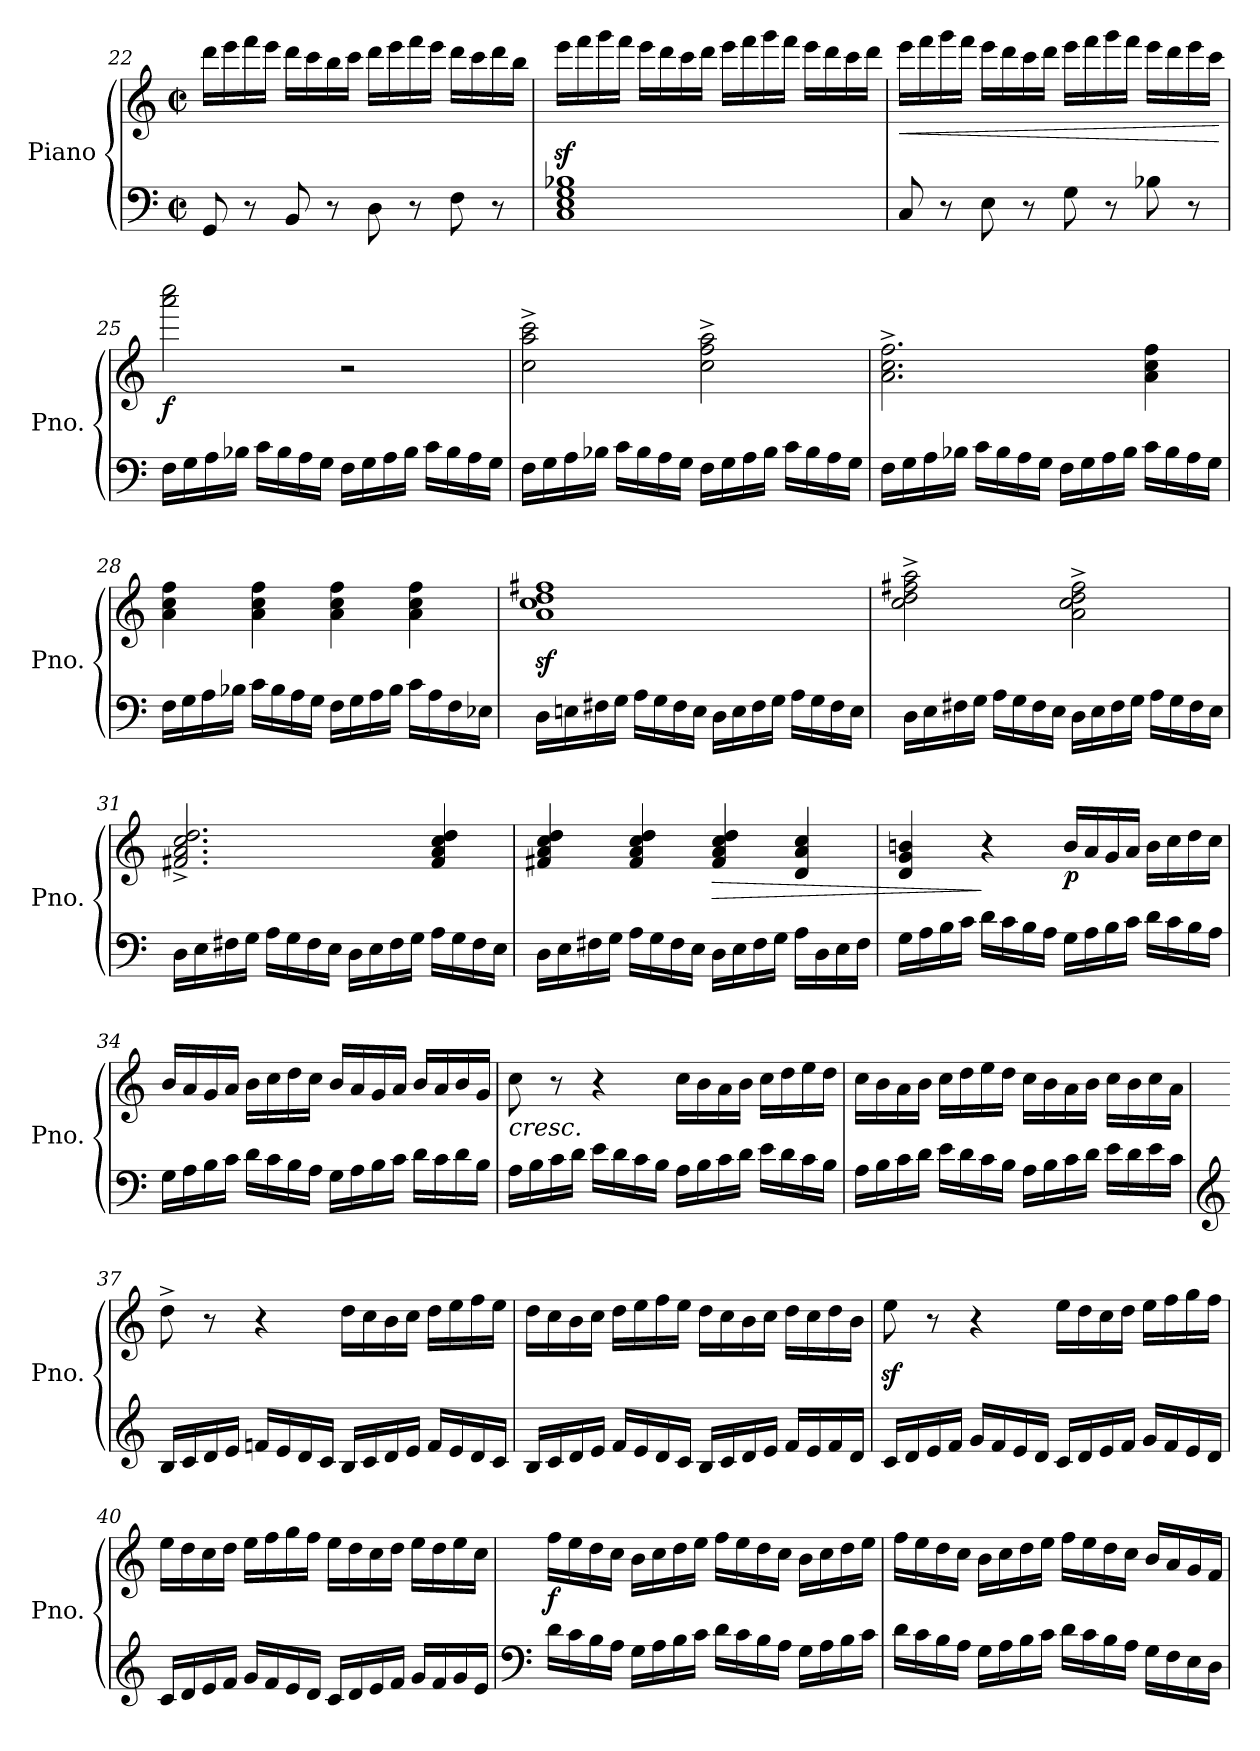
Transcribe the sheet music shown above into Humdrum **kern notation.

**kern	**kern	**dynam
*part1	*part1	*part1
*staff2	*staff1	*staff1/2
*I"Piano	*	*
*I'Pno.	*	*
*clefF4	*clefG2	*
*k[]	*k[]	*
*M2/2	*M2/2	*
*met(c|)	*met(c|)	*
=22	=22	=22
8GG/	16ddd\LL	.
.	16eee\	.
8r	16fff\	.
.	16eee\JJ	.
8BB/	16ddd\LL	.
.	16ccc\	.
8r	16bb\	.
.	16ccc\JJ	.
8D\	16ddd\LL	.
.	16eee\	.
8r	16fff\	.
.	16eee\JJ	.
8F\	16ddd\LL	.
.	16ccc\	.
8r	16ddd\	.
.	16bb\JJ	.
=23	=23	=23
1C 1E 1G 1B-X	16eeez<\LL	.
.	16fff\	.
.	16ggg\	.
.	16fff\JJ	.
.	16eee\LL	.
.	16ddd\	.
.	16ccc\	.
.	16ddd\JJ	.
.	16eee\LL	.
.	16fff\	.
.	16ggg\	.
.	16fff\JJ	.
.	16eee\LL	.
.	16ddd\	.
.	16ccc\	.
.	16ddd\JJ	.
=24	=24	=24
!	!	!LO:HP:b
8C/	16eee\LL	<
.	16fff\	.
8r	16ggg\	.
.	16fff\JJ	.
8E\	16eee\LL	.
.	16ddd\	.
8r	16ccc\	.
.	16ddd\JJ	.
8G\	16eee\LL	.
.	16fff\	.
8r	16ggg\	.
.	16fff\JJ	.
8B-X\	16eee\LL	.
.	16ddd\	.
8r	16eee\	.
.	16ccc\JJ	.
.	.	[
=25	=25	=25
!	!	!LO:DY:b
16F\LL	2aaa\ 2cccc\	f
16G\	.	.
16A\	.	.
16B-X\JJ	.	.
16c\LL	.	.
16B-\	.	.
16A\	.	.
16G\JJ	.	.
16F\LL	2r	.
16G\	.	.
16A\	.	.
16B-\JJ	.	.
16c\LL	.	.
16B-\	.	.
16A\	.	.
16G\JJ	.	.
=26	=26	=26
16F\LL	2cc\^ 2aa\^ 2ccc\^	.
16G\	.	.
16A\	.	.
16B-X\JJ	.	.
16c\LL	.	.
16B-\	.	.
16A\	.	.
16G\JJ	.	.
16F\LL	2cc\^ 2ff\^ 2aa\^	.
16G\	.	.
16A\	.	.
16B-\JJ	.	.
16c\LL	.	.
16B-\	.	.
16A\	.	.
16G\JJ	.	.
=27	=27	=27
16F\LL	2.a\^ 2.cc\^ 2.ff\^	.
16G\	.	.
16A\	.	.
16B-X\JJ	.	.
16c\LL	.	.
16B-\	.	.
16A\	.	.
16G\JJ	.	.
16F\LL	.	.
16G\	.	.
16A\	.	.
16B-\JJ	.	.
16c\LL	4a\ 4cc\ 4ff\	.
16B-\	.	.
16A\	.	.
16G\JJ	.	.
=28	=28	=28
16F\LL	4a\ 4cc\ 4ff\	.
16G\	.	.
16A\	.	.
16B-X\JJ	.	.
16c\LL	4a\ 4cc\ 4ff\	.
16B-\	.	.
16A\	.	.
16G\JJ	.	.
16F\LL	4a\ 4cc\ 4ff\	.
16G\	.	.
16A\	.	.
16B-\JJ	.	.
16c\LL	4a\ 4cc\ 4ff\	.
16A\	.	.
16F\	.	.
16E-X\JJ	.	.
=29	=29	=29
16D\LL	1az< 1ccz< 1ddz< 1ff#Xz<	.
16En\	.	.
16F#X\	.	.
16G\JJ	.	.
16A\LL	.	.
16G\	.	.
16F#\	.	.
16E\JJ	.	.
16D\LL	.	.
16E\	.	.
16F#\	.	.
16G\JJ	.	.
16A\LL	.	.
16G\	.	.
16F#\	.	.
16E\JJ	.	.
=30	=30	=30
16D\LL	2cc\^ 2dd\^ 2ff#X\^ 2aa\^	.
16E\	.	.
16F#X\	.	.
16G\JJ	.	.
16A\LL	.	.
16G\	.	.
16F#\	.	.
16E\JJ	.	.
16D\LL	2a\^ 2cc\^ 2dd\^ 2ff#\^	.
16E\	.	.
16F#\	.	.
16G\JJ	.	.
16A\LL	.	.
16G\	.	.
16F#\	.	.
16E\JJ	.	.
=31	=31	=31
16D\LL	2.f#X/^ 2.a/^ 2.cc/^ 2.dd/^	.
16E\	.	.
16F#X\	.	.
16G\JJ	.	.
16A\LL	.	.
16G\	.	.
16F#\	.	.
16E\JJ	.	.
16D\LL	.	.
16E\	.	.
16F#\	.	.
16G\JJ	.	.
16A\LL	4f#/ 4a/ 4cc/ 4dd/	.
16G\	.	.
16F#\	.	.
16E\JJ	.	.
=32	=32	=32
16D\LL	4f#X/ 4a/ 4cc/ 4dd/	.
16E\	.	.
16F#X\	.	.
16G\JJ	.	.
16A\LL	4f#/ 4a/ 4cc/ 4dd/	.
16G\	.	.
16F#\	.	.
16E\JJ	.	.
!	!	!LO:HP:b
16D\LL	4f#/ 4a/ 4cc/ 4dd/	>
16E\	.	.
16F#\	.	.
16G\JJ	.	.
16A\LL	4d/ 4a/ 4cc/	.
16D\	.	.
16E\	.	.
16F#\JJ	.	.
=33	=33	=33
16G\LL	4d/ 4g/ 4bn/	.
16A\	.	.
16B\	.	.
16c\JJ	.	.
16d\LL	4r	]
16c\	.	.
16B\	.	.
16A\JJ	.	.
!	!	!LO:DY:b
16G\LL	16b/LL	p
16A\	16a/	.
16B\	16g/	.
16c\JJ	16a/JJ	.
16d\LL	16b\LL	.
16c\	16cc\	.
16B\	16dd\	.
16A\JJ	16cc\JJ	.
=34	=34	=34
16G\LL	16b/LL	.
16A\	16a/	.
16B\	16g/	.
16c\JJ	16a/JJ	.
16d\LL	16b\LL	.
16c\	16cc\	.
16B\	16dd\	.
16A\JJ	16cc\JJ	.
16G\LL	16b/LL	.
16A\	16a/	.
16B\	16g/	.
16c\JJ	16a/JJ	.
16d\LL	16b/LL	.
16c\	16a/	.
16d\	16b/	.
16B\JJ	16g/JJ	.
=35	=35	=35
!	!LO:TX:b:i:t=cresc.	!
16A\LL	8cc\	.
16B\	.	.
16c\	8r	.
16d\JJ	.	.
16e\LL	4r	.
16d\	.	.
16c\	.	.
16B\JJ	.	.
16A\LL	16cc\LL	.
16B\	16b\	.
16c\	16a\	.
16d\JJ	16b\JJ	.
16e\LL	16cc\LL	.
16d\	16dd\	.
16c\	16ee\	.
16B\JJ	16dd\JJ	.
=36	=36	=36
16A\LL	16cc\LL	.
16B\	16b\	.
16c\	16a\	.
16d\JJ	16b\JJ	.
16e\LL	16cc\LL	.
16d\	16dd\	.
16c\	16ee\	.
16B\JJ	16dd\JJ	.
16A\LL	16cc\LL	.
16B\	16b\	.
16c\	16a\	.
16d\JJ	16b\JJ	.
16e\LL	16cc\LL	.
16d\	16b\	.
16e\	16cc\	.
16c\JJ	16a\JJ	.
=37	=37	=37
*clefG2	*	*
16B/LL	8dd^\	.
16c/	.	.
16d/	8r	.
16e/JJ	.	.
16fn/LL	4r	.
16e/	.	.
16d/	.	.
16c/JJ	.	.
16B/LL	16dd\LL	.
16c/	16cc\	.
16d/	16b\	.
16e/JJ	16cc\JJ	.
16f/LL	16dd\LL	.
16e/	16ee\	.
16d/	16ff\	.
16c/JJ	16ee\JJ	.
=38	=38	=38
16B/LL	16dd\LL	.
16c/	16cc\	.
16d/	16b\	.
16e/JJ	16cc\JJ	.
16f/LL	16dd\LL	.
16e/	16ee\	.
16d/	16ff\	.
16c/JJ	16ee\JJ	.
16B/LL	16dd\LL	.
16c/	16cc\	.
16d/	16b\	.
16e/JJ	16cc\JJ	.
16f/LL	16dd\LL	.
16e/	16cc\	.
16f/	16dd\	.
16d/JJ	16b\JJ	.
=39	=39	=39
16c/LL	8eez<\	.
16d/	.	.
16e/	8r	.
16f/JJ	.	.
16g/LL	4r	.
16f/	.	.
16e/	.	.
16d/JJ	.	.
16c/LL	16ee\LL	.
16d/	16dd\	.
16e/	16cc\	.
16f/JJ	16dd\JJ	.
16g/LL	16ee\LL	.
16f/	16ff\	.
16e/	16gg\	.
16d/JJ	16ff\JJ	.
=40	=40	=40
16c/LL	16ee\LL	.
16d/	16dd\	.
16e/	16cc\	.
16f/JJ	16dd\JJ	.
16g/LL	16ee\LL	.
16f/	16ff\	.
16e/	16gg\	.
16d/JJ	16ff\JJ	.
16c/LL	16ee\LL	.
16d/	16dd\	.
16e/	16cc\	.
16f/JJ	16dd\JJ	.
16g/LL	16ee\LL	.
16f/	16dd\	.
16g/	16ee\	.
16e/JJ	16cc\JJ	.
=41	=41	=41
*clefF4	*	*
!	!	!LO:DY:b
16d\LL	16ff\LL	f
16c\	16ee\	.
16B\	16dd\	.
16A\JJ	16cc\JJ	.
16G\LL	16b\LL	.
16A\	16cc\	.
16B\	16dd\	.
16c\JJ	16ee\JJ	.
16d\LL	16ff\LL	.
16c\	16ee\	.
16B\	16dd\	.
16A\JJ	16cc\JJ	.
16G\LL	16b\LL	.
16A\	16cc\	.
16B\	16dd\	.
16c\JJ	16ee\JJ	.
=42	=42	=42
16d\LL	16ff\LL	.
16c\	16ee\	.
16B\	16dd\	.
16A\JJ	16cc\JJ	.
16G\LL	16b\LL	.
16A\	16cc\	.
16B\	16dd\	.
16c\JJ	16ee\JJ	.
16d\LL	16ff\LL	.
16c\	16ee\	.
16B\	16dd\	.
16A\JJ	16cc\JJ	.
16G\LL	16b/LL	.
16F\	16a/	.
16E\	16g/	.
16D\JJ	16f/JJ	.
=	=	=
*-	*-	*-
